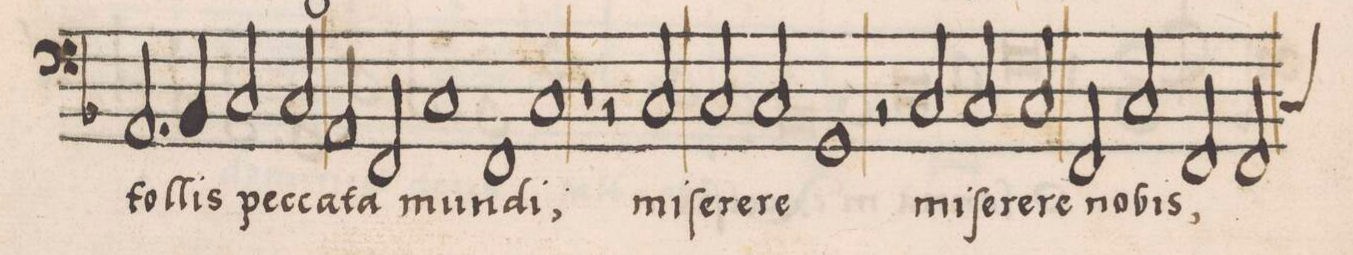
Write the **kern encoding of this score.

**kern	**text
*I"BASSVS	*
*clefF4	*
*k[b-]	*
*met(C|)	*
*M2/1	*
2.AA/	tol-
4BB-/	-lis
2C/	pec-
2C/	-ca-
=10	=10
2AA/	.
2FF/	-ta
1C	mun-
=11-	=11-
1FF	-di;
1C	.
=12	=12
1r	.
2r	.
2C/	mi-
=13	=13
2C/	-ſe-
2C/	-re-
1GG	-re
=14	=14
2r	.
2C/	mi-
2C/	-ſe-
2C/	-re-
=15	=15
2FF/	-re
2C/	no-
2FF/	-bis,
2FF/	.
*custos:C	*
=16	=16
*-	*-
